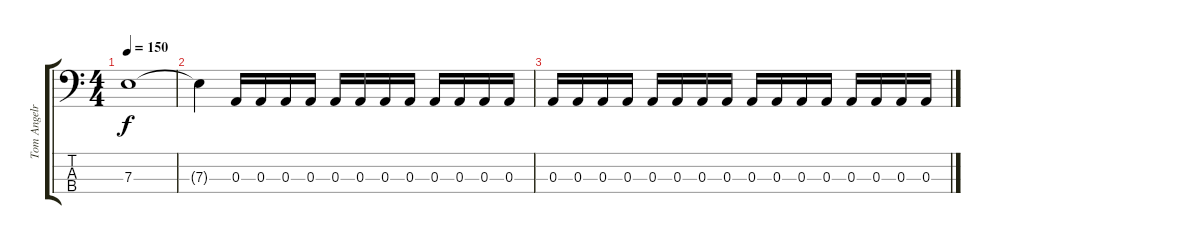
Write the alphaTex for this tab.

\track ("Tom Angelripper (Bass and Vocals)" "Tom Angelr") {instrument electricbasspick}
\staff {score tabs}
\tuning (G2 D2 A1 E1) {hide}
\ts (4 4)
\tempo 150
\clef f4
\ks c
7.3.1{dy f} |
7.3{t}.4 0.3.16 0.3.16 0.3.16 0.3.16 0.3.16 0.3.16 0.3.16 0.3.16 0.3.16 0.3.16 0.3.16 0.3.16 |
0.3.16 0.3.16 0.3.16 0.3.16 0.3.16 0.3.16 0.3.16 0.3.16 0.3.16 0.3.16 0.3.16 0.3.16 0.3.16 0.3.16 0.3.16 0.3.16
